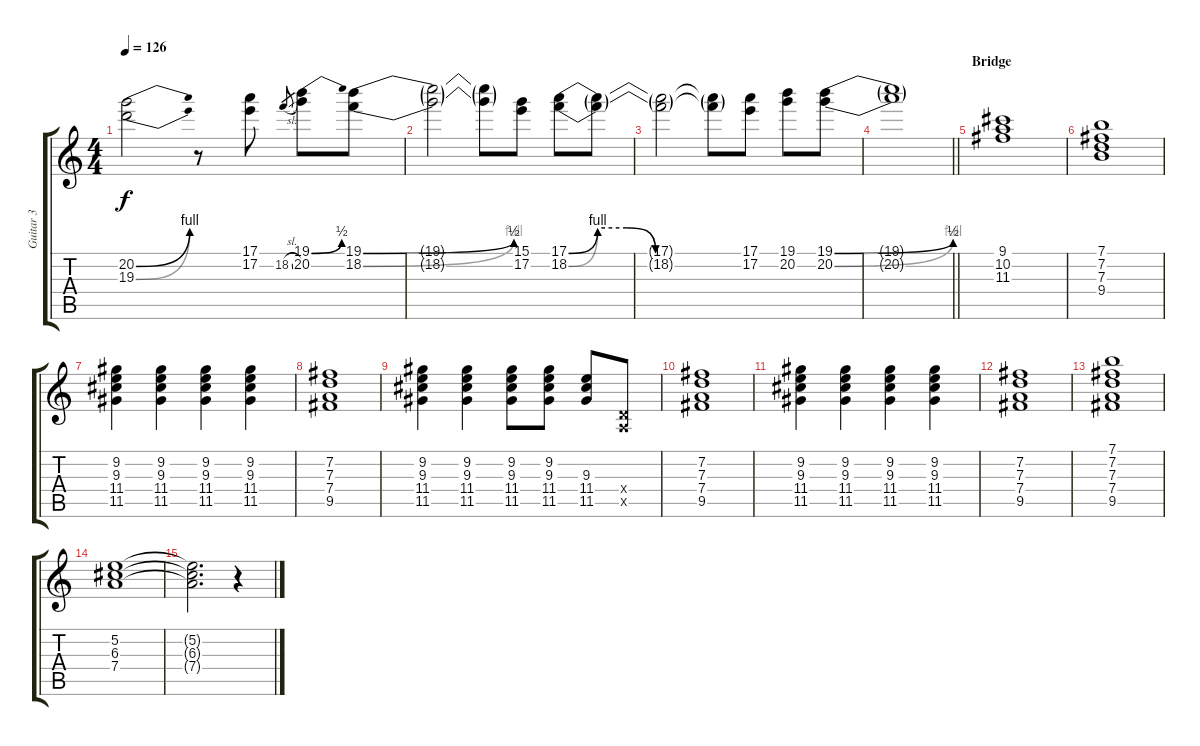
\track ("Guitar 3" "Guitar 3") {instrument electricguitarclean}
\staff {score tabs}
\tuning (E4 B3 G3 D3 A2 E2) {hide}
\ts (4 4)
\tempo 126
\clef g2
\ks c
(20.2{be (bend 0 0 60 4)} 19.3{be (bend 0 0 60 4)}).2{dy f} r.8 (17.1 17.2).8 18.2{sl}.8{gr} (19.1{be (bend 0 0 60 2)} 20.2).8 (19.1{be (bend 0 0 60 2)} 18.2{be (bend 0 0 60 4)}).8 |
(19.1{t} 18.2{t}).2 (19.1{t} 18.2{t}).8 (15.1 17.2).8 (17.1{be (custom 0 0 10 4 20 4 30 0 60 0)} 18.2{be (custom 0 0 10 4 20 4 30 0 60 0)}).8 (17.1{t} 18.2{t}).8 |
(17.1{t} 18.2{t}).2 (17.1{t} 18.2{t}).8 (17.1 17.2).8 (19.1 20.2).8 (19.1{be (bend 0 0 60 2)} 20.2{be (bend 0 0 60 4)}).8 |
\barLineRight lightlight
(19.1{t} 20.2{t}).1 |
\section ("" "Bridge")
(9.1 10.2 11.3).1 |
(7.1 7.2 7.3 9.4).1 |
(9.2 9.3 11.4 11.5).4 (9.2 9.3 11.4 11.5).4 (9.2 9.3 11.4 11.5).4 (9.2 9.3 11.4 11.5).4 |
(7.2 7.3 7.4 9.5).1 |
(9.2 9.3 11.4 11.5).4 (9.2 9.3 11.4 11.5).4 (9.2 9.3 11.4 11.5).8 (9.2 9.3 11.4 11.5).8 (9.3 11.4 11.5).8 (0.4{x} 0.5{x}).8 |
(7.2 7.3 7.4 9.5).1 |
(9.2 9.3 11.4 11.5).4 (9.2 9.3 11.4 11.5).4 (9.2 9.3 11.4 11.5).4 (9.2 9.3 11.4 11.5).4 |
(7.2 7.3 7.4 9.5).1 |
(7.1 7.2 7.3 7.4 9.5).1 |
(5.2 6.3 7.4).1 |
(5.2{t} 6.3{t} 7.4{t}).2{d} r.4
